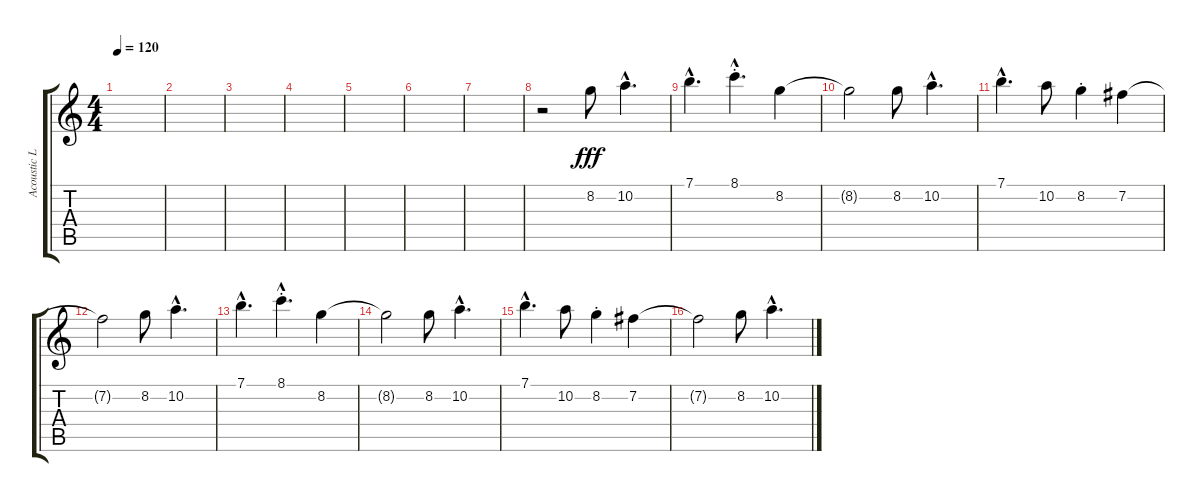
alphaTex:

\track ("Acoustic Lead" "Acoustic L") {instrument acousticguitarsteel}
\staff {score tabs}
\tuning (E4 B3 G3 D3 A2 E2) {hide}
\ts (4 4)
\tempo 120
\clef g2
\ks c
|
|
|
|
|
|
|
r.2 8.2.8{dy fff} 10.2{hac}.4{d} |
7.1{hac}.4{d} 8.1{hac st}.4{d} 8.2.4 |
8.2{t}.2 8.2.8 10.2{hac}.4{d} |
7.1{hac}.4{d} 10.2.8 8.2{st}.4 7.2.4 |
7.2{t}.2 8.2.8 10.2{hac}.4{d} |
7.1{hac}.4{d} 8.1{hac st}.4{d} 8.2.4 |
8.2{t}.2 8.2.8 10.2{hac}.4{d} |
7.1{hac}.4{d} 10.2.8 8.2{st}.4 7.2.4 |
7.2{t}.2 8.2.8 10.2{hac}.4{d}
